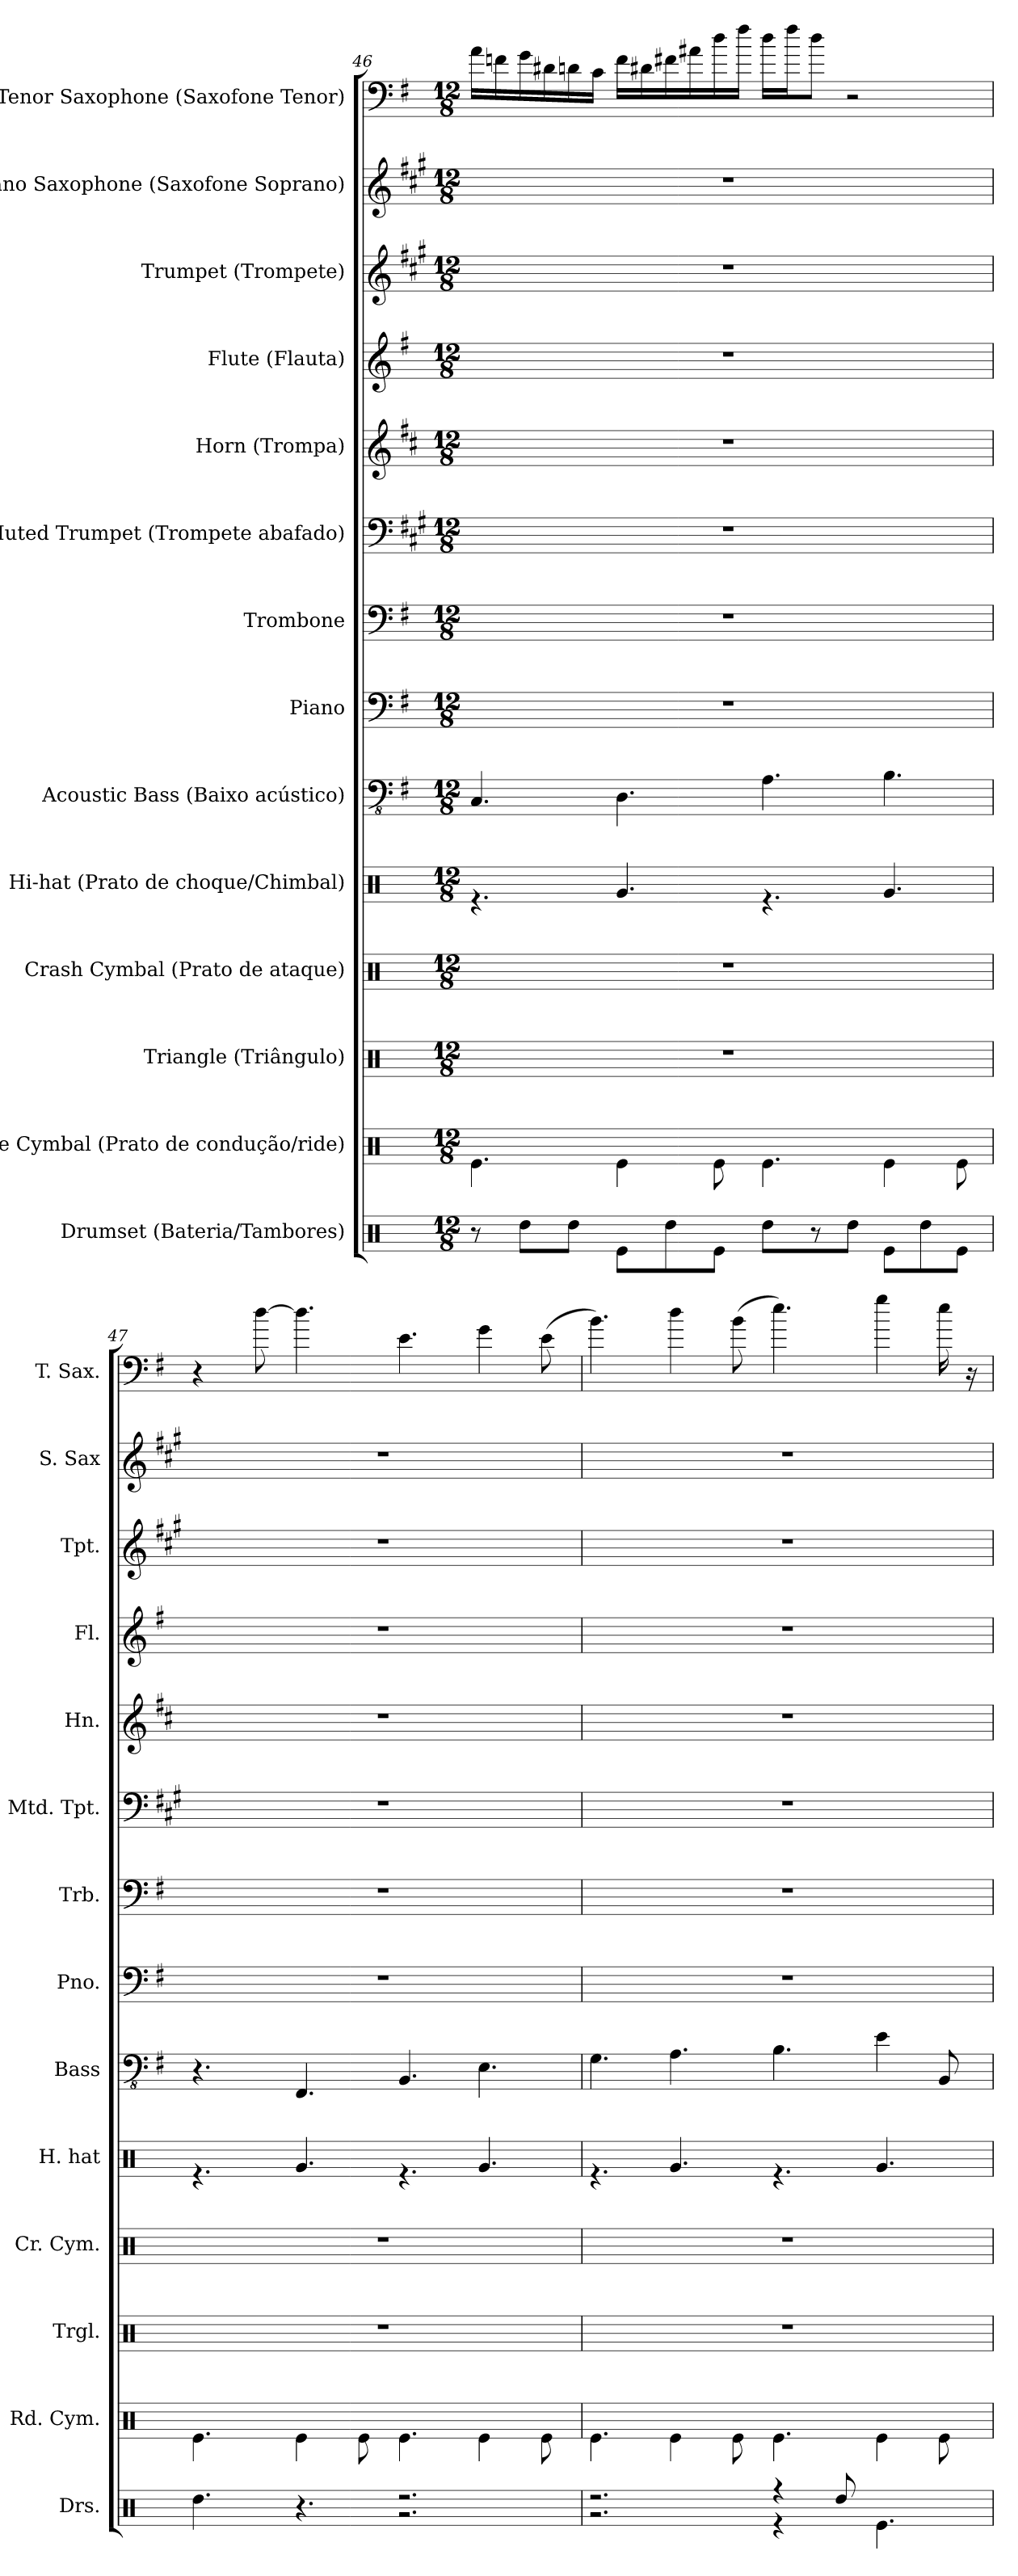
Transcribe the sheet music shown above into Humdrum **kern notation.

**kern	**kern	**kern	**kern	**kern	**kern	**kern	**kern	**kern	**kern	**kern	**kern	**kern	**kern
*part14	*part13	*part12	*part11	*part10	*part9	*part8	*part7	*part6	*part5	*part4	*part3	*part2	*part1
*staff14	*staff13	*staff12	*staff11	*staff10	*staff9	*staff8	*staff7	*staff6	*staff5	*staff4	*staff3	*staff2	*staff1
*I"Drumset (Bateria/Tambores)	*I"Ride Cymbal (Prato de condução/ride)	*I"Triangle (Triângulo)	*I"Crash Cymbal (Prato de ataque)	*I"Hi-hat (Prato de choque/Chimbal)	*I"Acoustic Bass (Baixo acústico)	*I"Piano	*I"Trombone	*I"Muted Trumpet (Trompete abafado)	*I"Horn (Trompa)	*I"Flute (Flauta)	*I"Trumpet (Trompete)	*I"Soprano Saxophone (Saxofone Soprano)	*I"Tenor Saxophone (Saxofone Tenor)
*I'Drs.	*I'Rd. Cym.	*I'Trgl.	*I'Cr. Cym.	*I'H. hat	*I'Bass	*I'Pno.	*I'Trb.	*I'Mtd. Tpt.	*I'Hn.	*I'Fl.	*I'Tpt.	*I'S. Sax	*I'T. Sax.
*clefX	*clefX	*clefX	*clefX	*clefX	*clefFv4	*clefF4	*clefF4	*clefF4	*clefG2	*clefG2	*clefG2	*clefG2	*clefF4
*	*	*	*	*	*	*	*	*ITrd1c2	*ITrd4c7	*	*ITrd1c2	*ITrd1c2	*ITrd8c14
*k[]	*k[]	*k[]	*k[]	*k[]	*k[f#]	*k[f#]	*k[f#]	*k[f#]	*k[f#]	*k[f#]	*k[f#]	*k[f#]	*k[f#]
*M12/8	*M12/8	*M12/8	*M12/8	*M12/8	*M12/8	*M12/8	*M12/8	*M12/8	*M12/8	*M12/8	*M12/8	*M12/8	*M12/8
=46	=46	=46	=46	=46	=46	=46	=46	=46	=46	=46	=46	=46	=46
*	*	*	*	*^	*	*	*	*	*	*	*	*	*
8r	4.Re\	1.r	1.r	1.rDyy	4.r	4.CC/	1.r	1.r	1.r	1.r	1.r	1.r	1.r	16A\LL
.	.	.	.	.	.	.	.	.	.	.	.	.	.	16Fn\
8Rdd\L	.	.	.	.	.	.	.	.	.	.	.	.	.	16G\
.	.	.	.	.	.	.	.	.	.	.	.	.	.	16D#X\
8Rdd\J	.	.	.	.	.	.	.	.	.	.	.	.	.	16Dn\
.	.	.	.	.	.	.	.	.	.	.	.	.	.	16C\JJ
8Re\L	4Re\	.	.	.	4.Rg/	4.DD\	.	.	.	.	.	.	.	16F\LL
.	.	.	.	.	.	.	.	.	.	.	.	.	.	16D#X\
8Rdd\	.	.	.	.	.	.	.	.	.	.	.	.	.	16F#X\
.	.	.	.	.	.	.	.	.	.	.	.	.	.	16A#X\
8Re\J	8Re\	.	.	.	.	.	.	.	.	.	.	.	.	16d\
.	.	.	.	.	.	.	.	.	.	.	.	.	.	16f#\JJ
8Rdd\L	4.Re\	.	.	.	4.r	4.AA\	.	.	.	.	.	.	.	16d\LL
.	.	.	.	.	.	.	.	.	.	.	.	.	.	16f#\J
8r	.	.	.	.	.	.	.	.	.	.	.	.	.	8d\J
8Rdd\J	.	.	.	.	.	.	.	.	.	.	.	.	.	2r
8Re\L	4Re\	.	.	.	4.Rg/	4.BB\	.	.	.	.	.	.	.	.
8Rdd\	.	.	.	.	.	.	.	.	.	.	.	.	.	.
8Re\J	8Re\	.	.	.	.	.	.	.	.	.	.	.	.	.
!!LO:PB:g=z
=47	=47	=47	=47	=47	=47	=47	=47	=47	=47	=47	=47	=47	=47	=47
*^	*	*	*	*	*	*	*	*	*	*	*	*	*	*
4.rDyy	4.Rdd\	4.Re\	1.r	1.r	1.rDyy	4.r	4.r	1.r	1.r	1.r	1.r	1.r	1.r	1.r	4r
.	.	.	.	.	.	.	.	.	.	.	.	.	.	.	[8d\
4.r	4.reyy	4Re\	.	.	.	4.Rg/	4.FFF#/	.	.	.	.	.	.	.	4.d\]
.	.	8Re\	.	.	.	.	.	.	.	.	.	.	.	.	.
2.r	2.r	4.Re\	.	.	.	4.r	4.BBB/	.	.	.	.	.	.	.	4.E\
.	.	4Re\	.	.	.	4.Rg/	4.EE\	.	.	.	.	.	.	.	4G\
.	.	8Re\	.	.	.	.	.	.	.	.	.	.	.	.	(8E\
=48	=48	=48	=48	=48	=48	=48	=48	=48	=48	=48	=48	=48	=48	=48	=48
2.r	2.r	4.Re\	1.r	1.r	1.rDyy	4.r	4.GG\	1.r	1.r	1.r	1.r	1.r	1.r	1.r	4.B\)
.	.	4Re\	.	.	.	4.Rg/	4.AA\	.	.	.	.	.	.	.	4d\
.	.	8Re\	.	.	.	.	.	.	.	.	.	.	.	.	(8B\
4r	4r	4.Re\	.	.	.	4.r	4.BB\	.	.	.	.	.	.	.	4.e\)
8rFyy	8Rdd/	.	.	.	.	.	.	.	.	.	.	.	.	.	.
4.Re\	4.reeeyy	4Re\	.	.	.	4.Rg/	4E\	.	.	.	.	.	.	.	4g\
.	.	8Re\	.	.	.	.	8BBB/	.	.	.	.	.	.	.	16e\
.	.	.	.	.	.	.	.	.	.	.	.	.	.	.	16r
*v	*v	*	*	*	*v	*v	*	*	*	*	*	*	*	*	*
=	=	=	=	=	=	=	=	=	=	=	=	=	=
*-	*-	*-	*-	*-	*-	*-	*-	*-	*-	*-	*-	*-	*-
